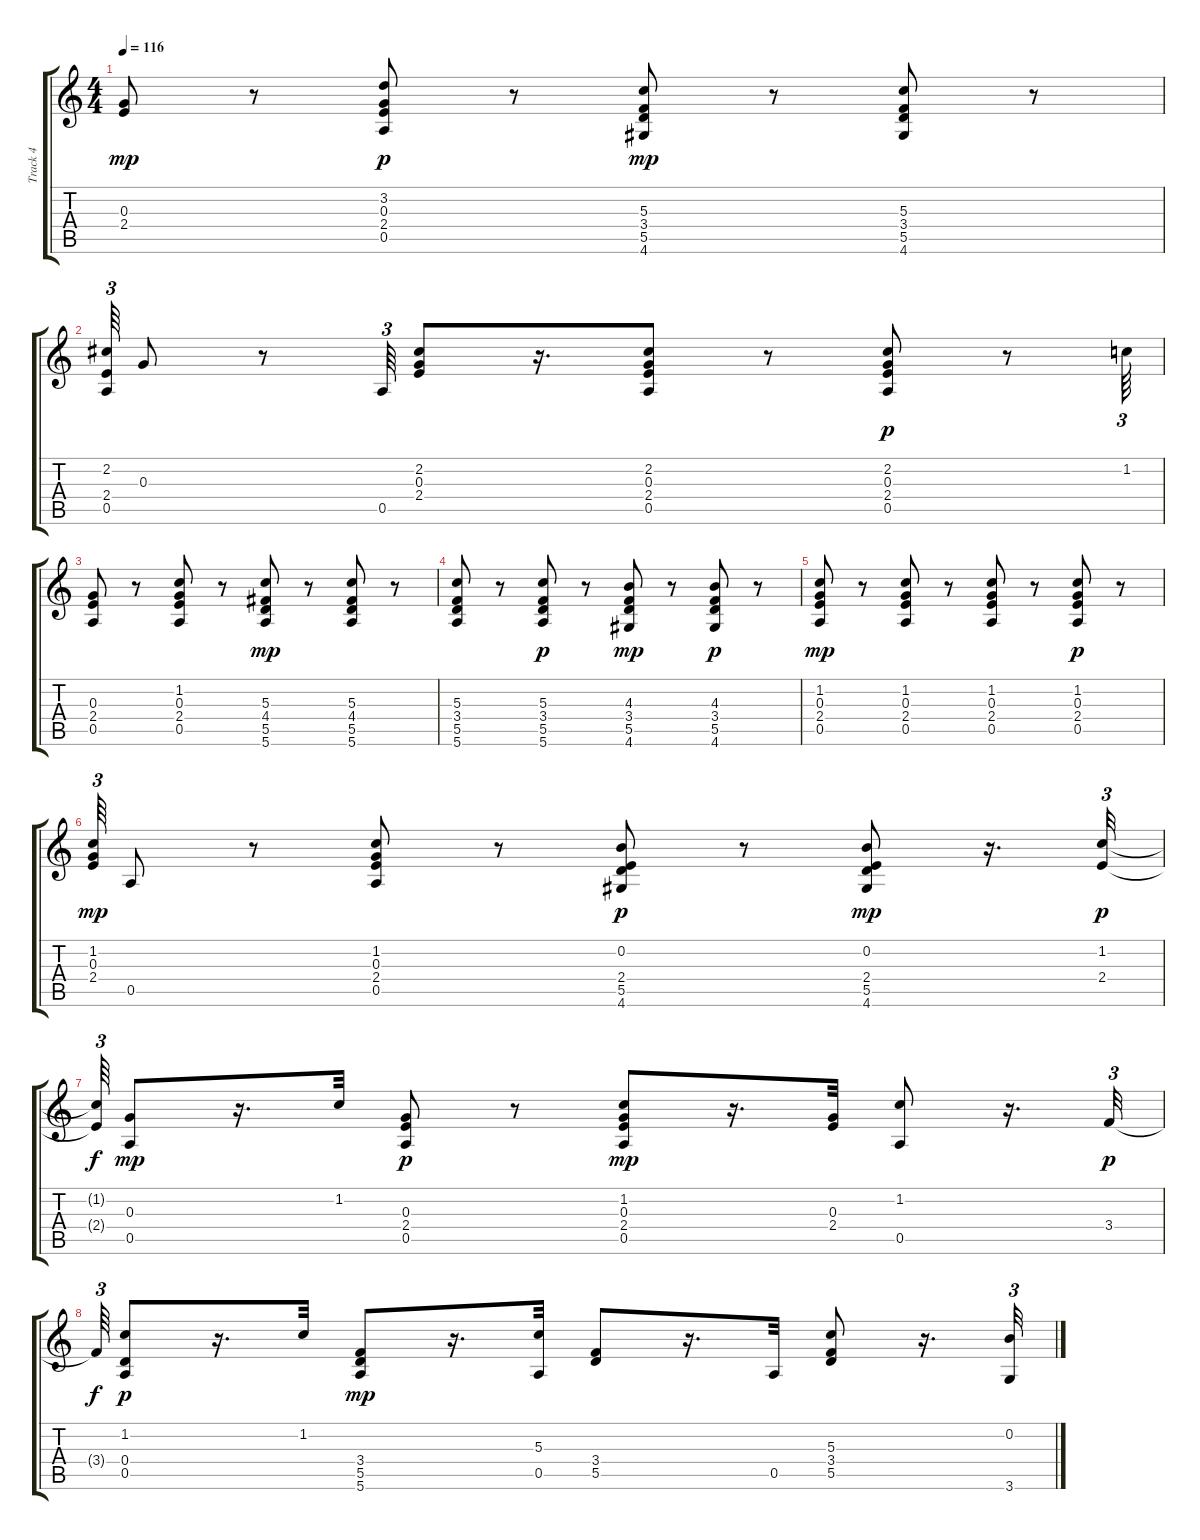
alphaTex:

\track ("Track 4" "Track 4") {instrument acousticguitarnylon}
\staff {score tabs}
\tuning (E4 B3 G3 D3 A2 E2) {hide}
\ts (4 4)
\tempo 116
\clef g2
\ks c
(0.3 2.4).8{dy mp} r.8 (3.2 0.3 2.4 0.5).8{dy p} r.8 (5.3 3.4 5.5 4.6).8{dy mp} r.8 (5.3 3.4 5.5 4.6).8 r.8 |
(2.2 2.4 0.5).64{tu (3 2)} 0.3.8 r.8 0.5.64{tu (3 2)} (2.2 0.3 2.4).8 r.16{d} (2.2 0.3 2.4 0.5).8 r.8 (2.2 0.3 2.4 0.5).8{dy p} r.8 1.2.64{tu (3 2)} |
(0.3 2.4 0.5).8 r.8 (1.2 0.3 2.4 0.5).8 r.8 (5.3 4.4 5.5 5.6).8{dy mp} r.8 (5.3 4.4 5.5 5.6).8 r.8 |
(5.3 3.4 5.5 5.6).8 r.8 (5.3 3.4 5.5 5.6).8{dy p} r.8 (4.3 3.4 5.5 4.6).8{dy mp} r.8 (4.3 3.4 5.5 4.6).8{dy p} r.8 |
(1.2 0.3 2.4 0.5).8{dy mp} r.8 (1.2 0.3 2.4 0.5).8 r.8 (1.2 0.3 2.4 0.5).8 r.8 (1.2 0.3 2.4 0.5).8{dy p} r.8 |
(1.2 0.3 2.4).64{tu (3 2) dy mp} 0.5.8 r.8 (1.2 0.3 2.4 0.5).8 r.8 (0.2 2.4 5.5 4.6).8{dy p} r.8 (0.2 2.4 5.5 4.6).8{dy mp} r.16{d} (1.2 2.4).32{tu (3 2) dy p} |
(1.2{t} 2.4{t}).64{tu (3 2) dy f} (0.3 0.5).8{dy mp} r.16{d} 1.2.32 (0.3 2.4 0.5).8{dy p} r.8 (1.2 0.3 2.4 0.5).8{dy mp} r.16{d} (0.3 2.4).32 (1.2 0.5).8 r.16{d} 3.4.32{tu (3 2) dy p} |
3.4{t}.64{tu (3 2) dy f} (1.2 0.4 0.5).8{dy p} r.16{d} 1.2.32 (3.4 5.5 5.6).8{dy mp} r.16{d} (5.3 0.5).32 (3.4 5.5).8 r.16{d} 0.5.32 (5.3 3.4 5.5).8 r.16{d} (0.2 3.6).32{tu (3 2)}
